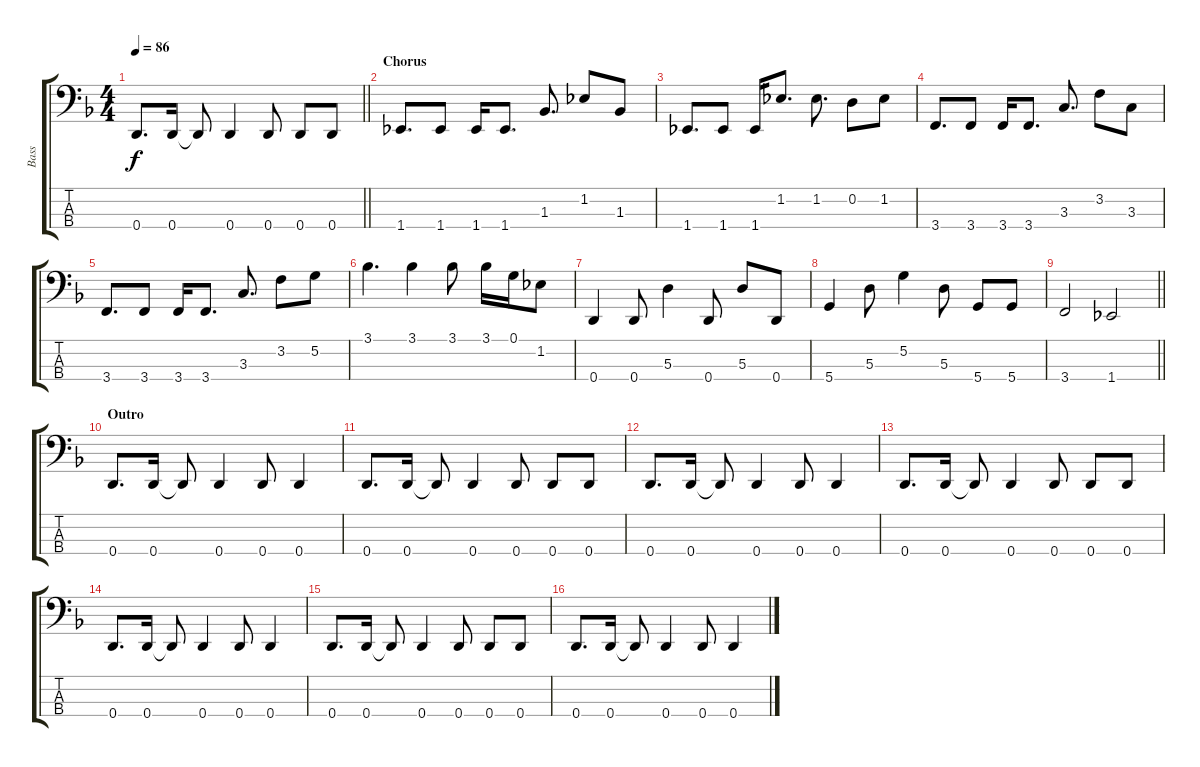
\track ("Bass" "Bass") {instrument slapbass2}
\staff {score tabs}
\tuning (G2 D2 A1 D1) {hide}
\ts (4 4)
\tempo 86
\clef f4
\barLineRight lightlight
\ks dminor
0.4.8{d dy f} 0.4.16 0.4{t}.8 0.4.4 0.4.8 0.4.8 0.4.8 |
\section ("" "Chorus")
1.4.8{d} 1.4.8 1.4.16 1.4.8{d} 1.3.8{d} 1.2.8 1.3.8 |
1.4.8{d} 1.4.8 1.4.16 1.2.8{d} 1.2.8{d} 0.2.8 1.2.8 |
3.4.8{d} 3.4.8 3.4.16 3.4.8{d} 3.3.8{d} 3.2.8 3.3.8 |
3.4.8{d} 3.4.8 3.4.16 3.4.8{d} 3.3.8{d} 3.2.8 5.2.8 |
3.1.4{d} 3.1.4 3.1.8 3.1.16 0.1.16 1.2.8 |
0.4.4 0.4.8 5.3.4 0.4.8 5.3.8 0.4.8 |
5.4.4 5.3.8 5.2.4 5.3.8 5.4.8 5.4.8 |
\barLineRight lightlight
3.4.2 1.4.2 |
\section ("" "Outro")
0.4.8{d} 0.4.16 0.4{t}.8 0.4.4 0.4.8 0.4.4 |
0.4.8{d} 0.4.16 0.4{t}.8 0.4.4 0.4.8 0.4.8 0.4.8 |
0.4.8{d} 0.4.16 0.4{t}.8 0.4.4 0.4.8 0.4.4 |
0.4.8{d} 0.4.16 0.4{t}.8 0.4.4 0.4.8 0.4.8 0.4.8 |
0.4.8{d} 0.4.16 0.4{t}.8 0.4.4 0.4.8 0.4.4 |
0.4.8{d} 0.4.16 0.4{t}.8 0.4.4 0.4.8 0.4.8 0.4.8 |
0.4.8{d} 0.4.16 0.4{t}.8 0.4.4 0.4.8 0.4.4
